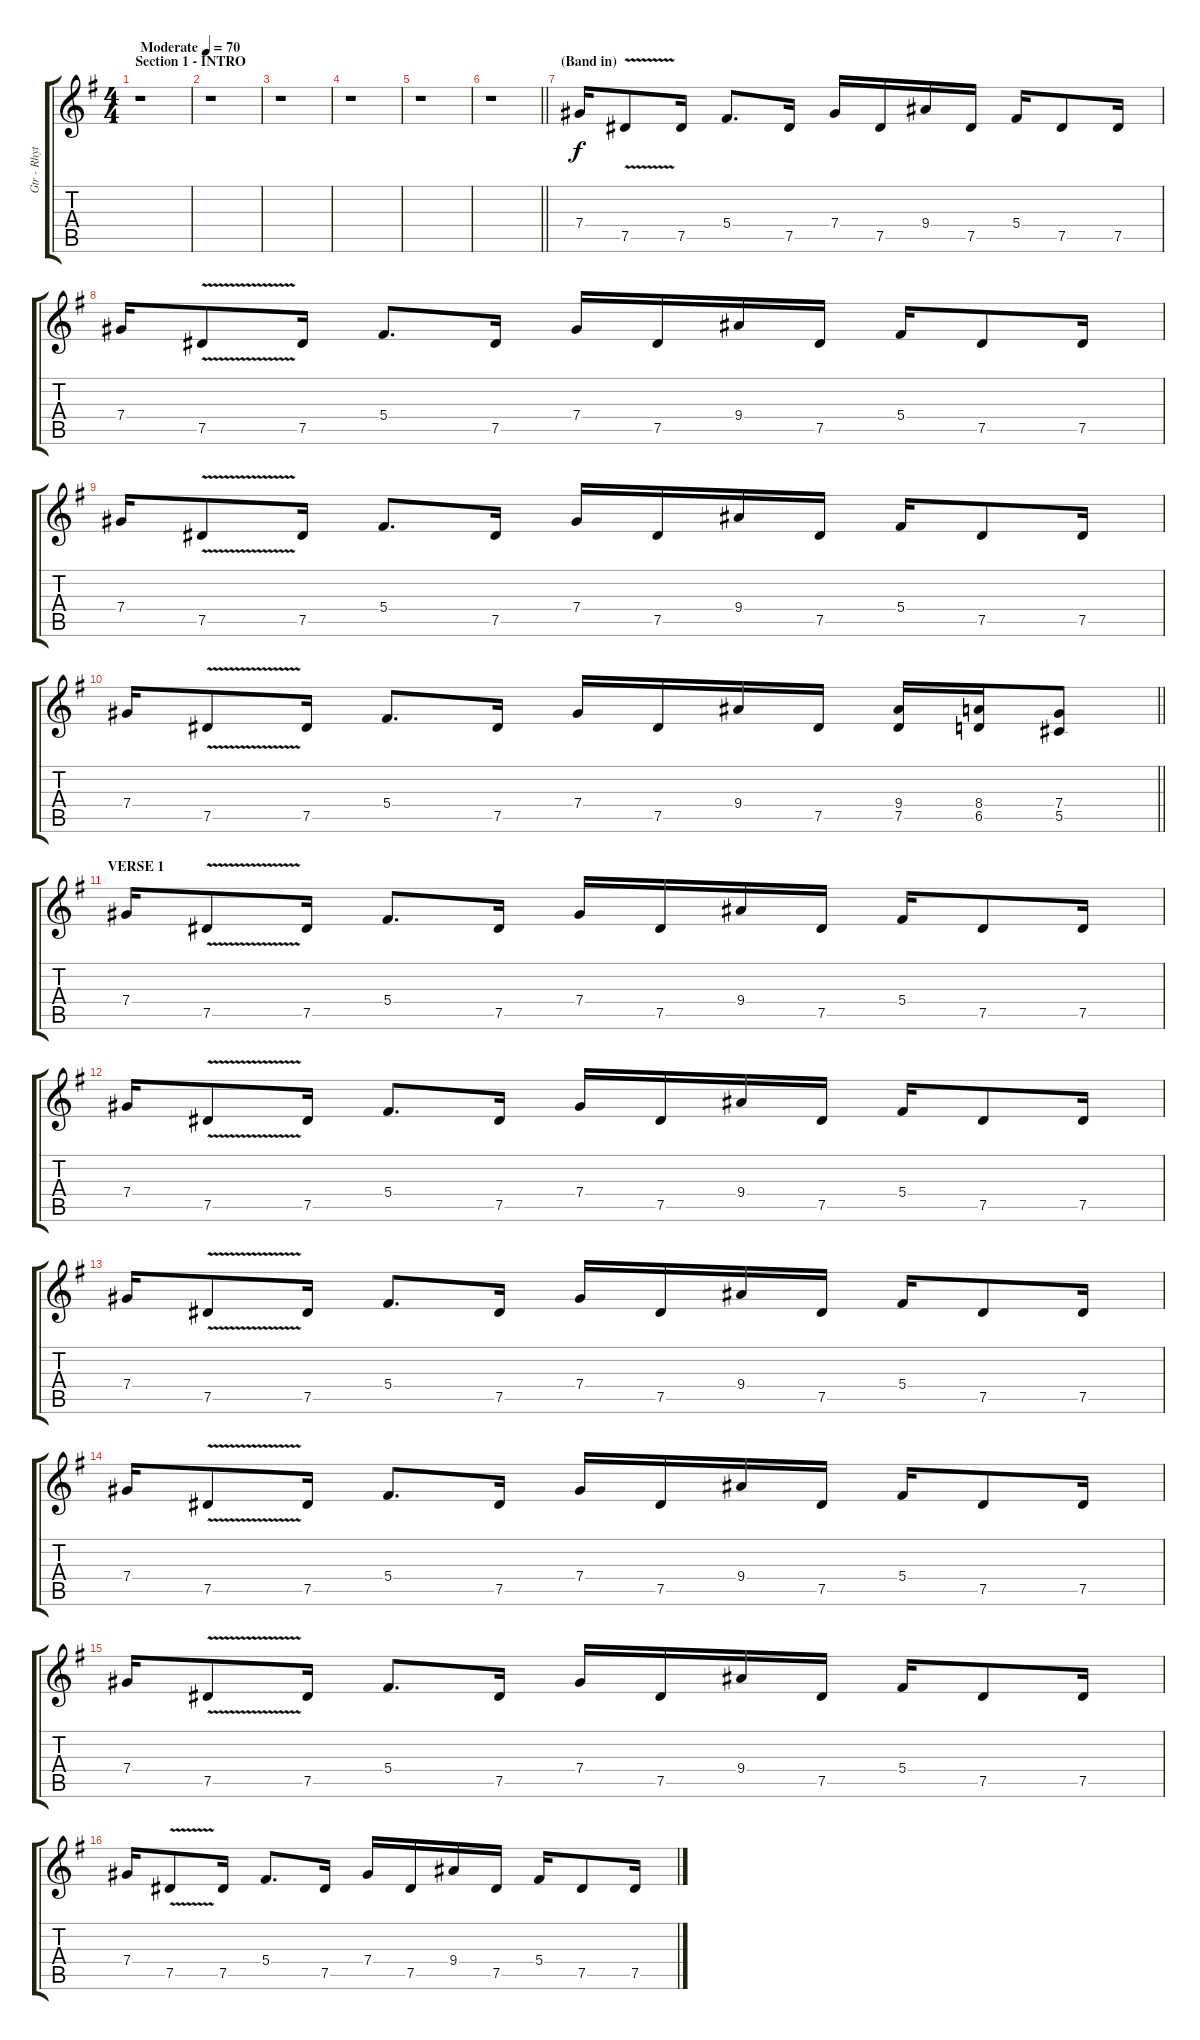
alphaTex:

\track ("Gtr - Rhythm 2" "Gtr - Rhyt") {instrument overdrivenguitar}
\staff {score tabs}
\tuning (Eb4 Bb3 Gb3 Db3 Ab2 Eb2) {hide}
\ts (4 4)
\section ("" "Section 1 - INTRO")
\tempo (70 "Moderate")
\clef g2
\ks eminor
r.1{dy f instrument overdrivenguitar} |
r.1 |
r.1 |
r.1 |
r.1 |
\barLineRight lightlight
r.1 |
\section ("" "(Band in)")
7.4.16 7.5{v}.8 7.5.16 5.4.8{d} 7.5.16 7.4.16 7.5.16 9.4.16 7.5.16 5.4.16 7.5.8 7.5.16 |
7.4.16 7.5{v}.8 7.5.16 5.4.8{d} 7.5.16 7.4.16 7.5.16 9.4.16 7.5.16 5.4.16 7.5.8 7.5.16 |
7.4.16 7.5{v}.8 7.5.16 5.4.8{d} 7.5.16 7.4.16 7.5.16 9.4.16 7.5.16 5.4.16 7.5.8 7.5.16 |
\barLineRight lightlight
7.4.16 7.5{v}.8 7.5.16 5.4.8{d} 7.5.16 7.4.16 7.5.16 9.4.16 7.5.16 (9.4 7.5).16 (8.4 6.5).16 (7.4 5.5).8 |
\section ("" "VERSE 1")
7.4.16 7.5{v}.8 7.5.16 5.4.8{d} 7.5.16 7.4.16 7.5.16 9.4.16 7.5.16 5.4.16 7.5.8 7.5.16 |
7.4.16 7.5{v}.8 7.5.16 5.4.8{d} 7.5.16 7.4.16 7.5.16 9.4.16 7.5.16 5.4.16 7.5.8 7.5.16 |
7.4.16 7.5{v}.8 7.5.16 5.4.8{d} 7.5.16 7.4.16 7.5.16 9.4.16 7.5.16 5.4.16 7.5.8 7.5.16 |
7.4.16 7.5{v}.8 7.5.16 5.4.8{d} 7.5.16 7.4.16 7.5.16 9.4.16 7.5.16 5.4.16 7.5.8 7.5.16 |
7.4.16 7.5{v}.8 7.5.16 5.4.8{d} 7.5.16 7.4.16 7.5.16 9.4.16 7.5.16 5.4.16 7.5.8 7.5.16 |
7.4.16 7.5{v}.8 7.5.16 5.4.8{d} 7.5.16 7.4.16 7.5.16 9.4.16 7.5.16 5.4.16 7.5.8 7.5.16
